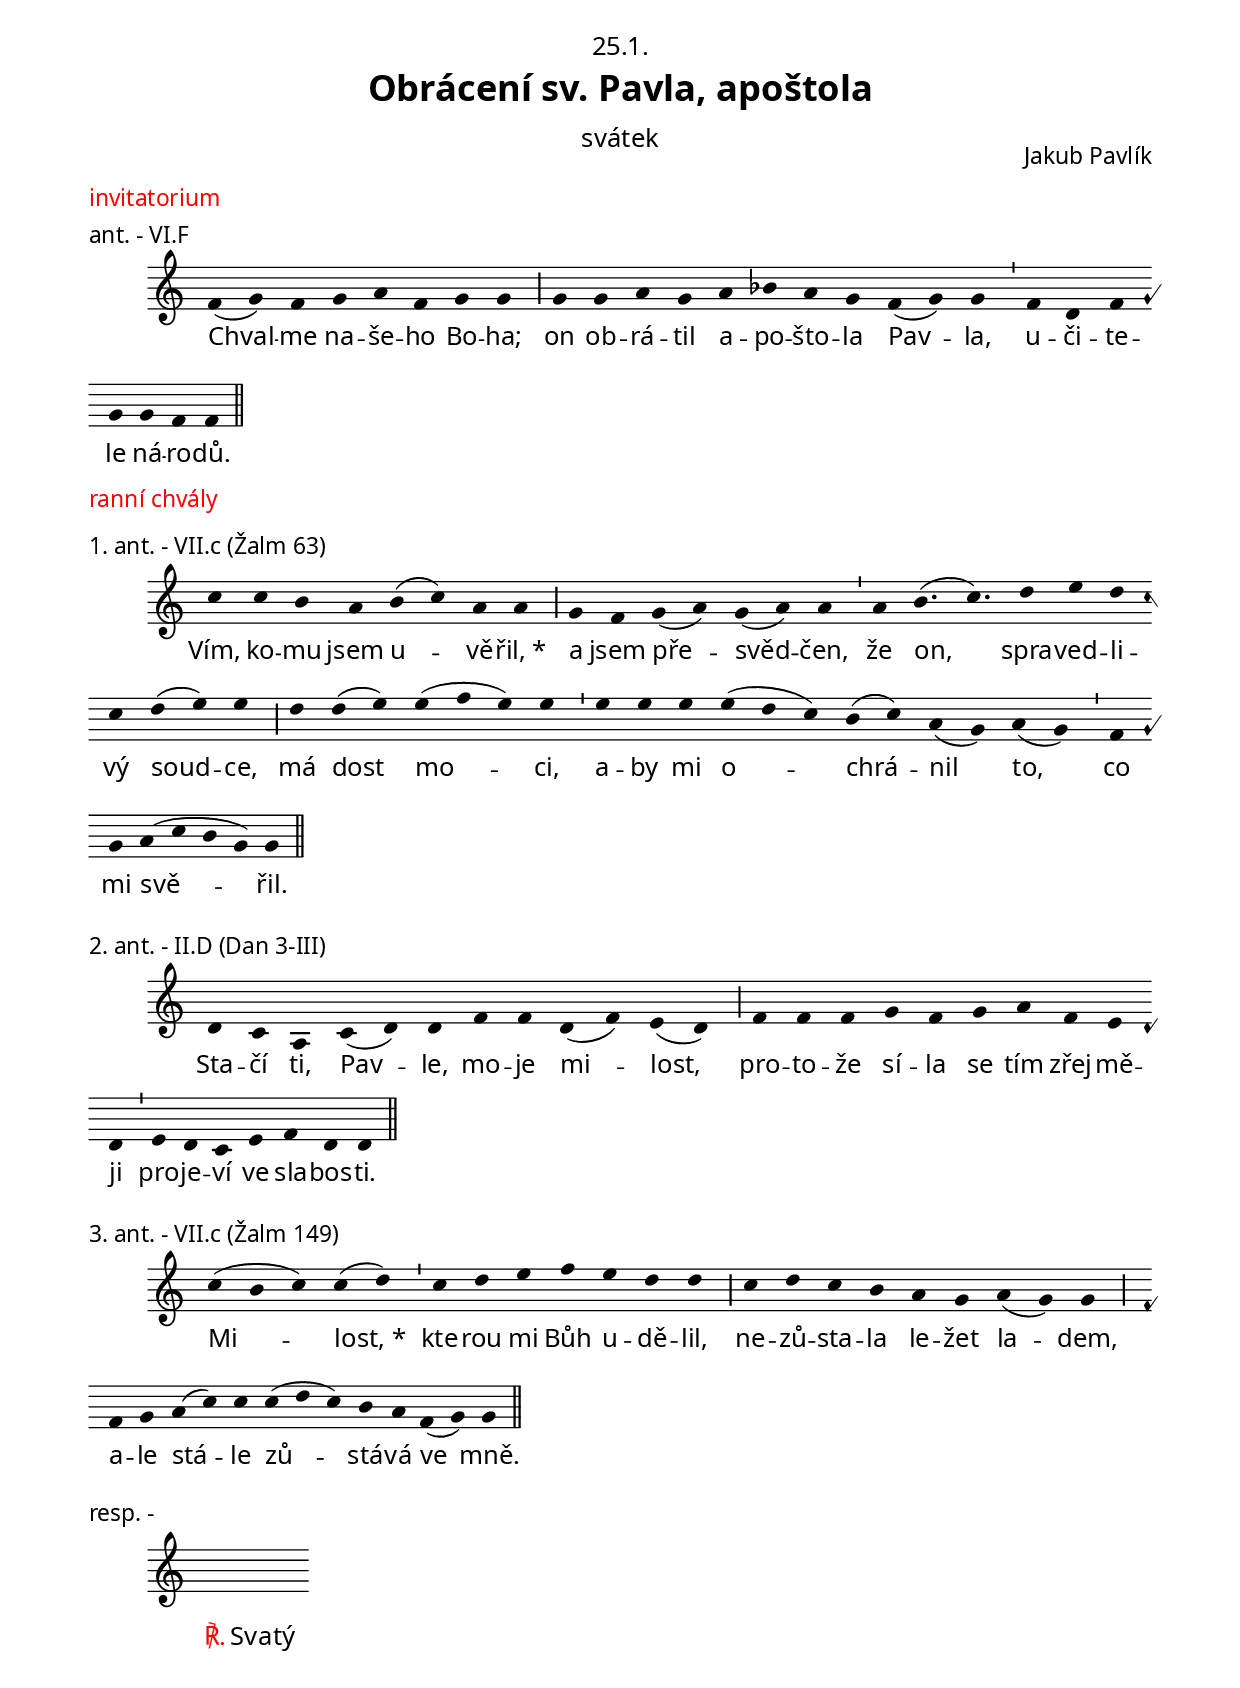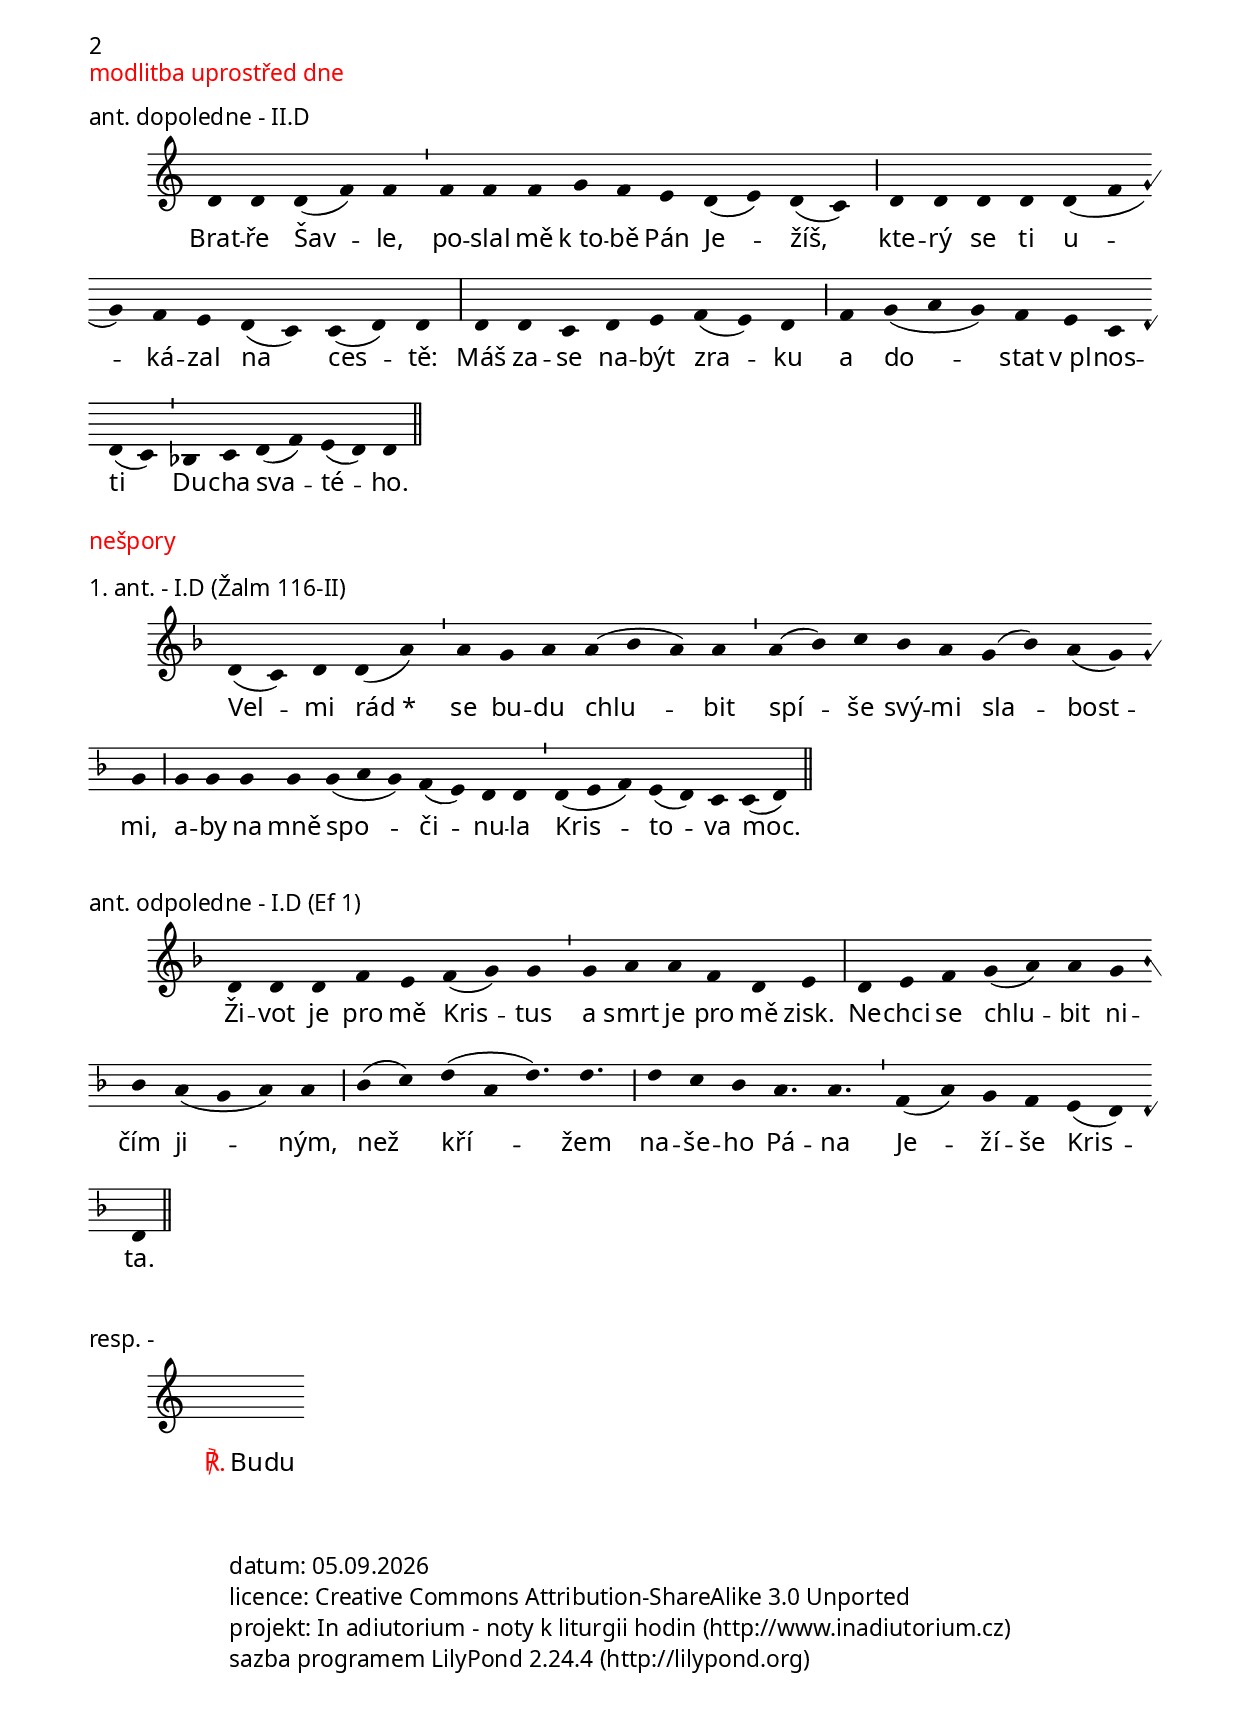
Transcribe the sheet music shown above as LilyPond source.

\version "2.16.0"

\include "../spolecne.ly"
\include "../dilyresponsorii.ly"

\header {
  title = \markup\titleSvatek
            "Obrácení sv. Pavla, apoštola"
            svátek
            25.1.
  composer = "Jakub Pavlík"
}

\markup {\nadpisHodinka {"invitatorium"}}

\score {
  \relative c' {
    \choralniRezim
    f4( g) f g a f g g \barMaior
    g g a g a bes a g f( g) g \barMin
    f d f g g f f \barFinalis
  }
  \addlyrics {
    Chval -- me na -- še -- ho Bo -- ha;
    on ob -- rá -- til a -- po -- što -- la Pav -- la,
    u -- či -- te -- le ná -- ro -- dů.
  }
  \header {
    quid = "ant."
    modus = "VI"
    differentia = "F" 
    psalmus = ""
    id = ""
    piece = \markup {\sestavTitulekBezZalmu}
  }
}

\markup {\nadpisHodinka {"ranní chvály"}}

\score {
  \relative c'' {
    \choralniRezim
    c4 c b a b( c) a a \barMaior
    g f g( a) g( a) a \barMin a b4.( c) d4 e d c d( e) e \barMaior
    d d( e) e( f e) e \barMin
    e e e e( d c) b( c) a( g) a( g) \barMin f g a( c b g) g \barFinalis
  }
  \addlyrics {
    Vím, ko -- mu jsem u -- vě -- řil,_*
    a jsem pře -- svěd -- čen, že on, spra -- ved -- li -- vý soud -- ce,
    má dost mo -- ci,
    a -- by mi o -- chrá -- nil to, co mi svě -- řil.
  }
  \header {
    quid = "1. ant."
    modus = "VII"
    differentia = "c" 
    psalmus = "Žalm 63"
    fial = "fial://sanktoral/0629petraapavla.ly#rch-a1"
    id = ""
    piece = \markup {\sestavTitulek}
  }
}

\score {
  \relative c' {
    \choralniRezim
    d4 c a c( d) d f f d( f) e( d) \barMaior
    f f f g f g a f e d \barMin 
    e d c e f d d \barFinalis
  }
  \addlyrics {
    Sta -- čí ti, Pav -- le, mo -- je mi -- lost,
    pro -- to -- že sí -- la se tím zřej -- mě -- ji
    pro -- je -- ví ve sla -- bos -- ti.
  }
  \header {
    quid = "2. ant."
    modus = "II"
    differentia = "D" 
    psalmus = "Dan 3-III"
    id = ""
    piece = \markup {\sestavTitulek}
  }
}

\score {
  \relative c'' {
    \choralniRezim
    c4( b c) c( d) \barMin c d e f e d d \barMaior
    c d c b a g a( g) g \barMaior
    f g a( c) c c( d c) b a f( g) g \barFinalis
  }
  \addlyrics {
    Mi -- lost,_* kte -- rou mi Bůh u -- dě -- lil,
    ne -- zů -- sta -- la le -- žet la -- dem,
    a -- le stá -- le zů -- stá -- vá ve mně.
  }
  \header {
    quid = "3. ant."
    modus = "VII"
    differentia = "c" 
    psalmus = "Žalm 149"
    fial = "fial://sanktoral/0629petraapavla.ly#rch-a2"
    id = "rch-a2"
    piece = \markup {\sestavTitulek}
  }
}

\score {
  \relative c' {
    \choralniRezim
    
    % R
    \neviditelna a
    
    % V
    \neviditelna a
    
    % R
    \neviditelna a
    
    % Slava
  }
  \addlyrics {
    \Response Sva -- tý a -- po -- što -- le Pav -- le,_*
    Pán si tě vy -- vo -- lil.
    \Verse Byls pos -- lán hlá -- sat e -- van -- ge -- li -- um me -- zi po -- ha -- ny._*
    \Response Pán si tě vy -- vo -- lil.
    \textRespDoxologie
  }
  \header {
    quid = "resp."
    modus = ""
    id = ""
    piece = \markup {\sestavTitulekResp}
  }
}

\score {
  \relative c' {
    \choralniRezim
    
  }
  \addlyrics {
    Ra -- duj -- me se z_ob -- rá -- ce -- ní sva -- té -- ho Pav -- la,
    ne -- boť Pán ho po -- vo -- lal,
    a -- by se z_pro -- ná -- sle -- do -- va -- te -- le
    stal je -- ho a -- po -- što -- lem.
  }
  \header {
    quid = "ant."
    modus = ""
    differentia = "" 
    psalmus = ""
    id = ""
    piece = \markup {\sestavTitulekBezZalmu}
  }
}

\markup {\nadpisHodinka {"modlitba uprostřed dne"}}

\score {
  \relative c' {
    \choralniRezim
    d4 d d( f) f \barMin
    f f f g f e d( e) d( c) \barMaior
    d d d d d( f g) f e d( c) c( d) d \barMax
    d d c d e f( e) d \barMaior
    f g( a g) f e c d( c) \barMin bes c d( f) e( d) d \barFinalis
  }
  \addlyrics {
    Brat -- ře Šav -- le,
    po -- slal mě k_to -- bě Pán Je -- žíš,
    kte -- rý se ti u -- ká -- zal na ces -- tě:
    Máš za -- se na -- být zra -- ku 
    a do -- stat v_pl -- nos -- ti Du -- cha sva -- té -- ho.
  }
  \header {
    quid = "ant. dopoledne"
    modus = "II"
    differentia = "D" 
    psalmus = ""
    id = ""
    piece = \markup {\sestavTitulekBezZalmu}
  }
}

\score {
  \relative c' {
    \choralniRezim
    
  }
  \addlyrics {
    Když se Ša -- vel blí -- žil k_Da -- maš -- ku,
    by -- lo ko -- lem po -- led -- ne;
    a tu ho náh -- le z_ne -- be za -- li -- lo o -- sl -- ni -- vé svět -- lo.
  }
  \header {
    quid = "ant. v poledne"
    modus = ""
    differentia = "" 
    psalmus = ""
    id = ""
    piece = \markup {\sestavTitulekBezZalmu}
  }
}

\score {
  \relative c' {
    \choralniRezim
    
  }
  \addlyrics {
    Pán ře -- kl Šav -- lo -- vi:
    Já jsem Je -- žíš Na -- za -- ret -- ský,
    kte -- ré -- ho ty pro -- ná -- sle -- du -- ješ.
  }
  \header {
    quid = "ant. odpoledne"
    modus = ""
    differentia = "" 
    psalmus = ""
    id = ""
    piece = \markup {\sestavTitulekBezZalmu}
  }
}

\markup {\nadpisHodinka {"nešpory"}}

\score {
  \relative c' {
    \choralniRezim
    \key f \major
    d4( c) d d( a') \barMin a g a a( bes a) a \barMin a( bes) c bes a g( bes) a( g) g \barMaior
    g g g g g( a g) f( e) d d \barMin d( e f) e( d) c c( d) \barFinalis 
  }
  \addlyrics {
    Vel -- mi rád_* se bu -- du chlu -- bit spí -- še svý -- mi sla -- bost -- mi,
    a -- by na mně spo -- či -- nu -- la Kris -- to -- va moc.
  }
  \header {
    quid = "1. ant."
    modus = "I"
    differentia = "D" 
    psalmus = "Žalm 116-II"
    fial = "fial://sanktoral/0629petraapavla.ly#2ne-a2"
    id = ""
    piece = \markup {\sestavTitulek}
  }
}

\score {
  \relative c' {
    \choralniRezim
    
  }
  \addlyrics {
    Já jsem za -- sa -- dil,
    A -- pol -- los za -- lil,
    a -- le Bůh dá -- vá vzrůst.
  }
  \header {
    quid = "2. ant."
    modus = ""
    differentia = "" 
    psalmus = "Žalm 126"
    id = ""
    piece = \markup {\sestavTitulek}
  }
}

\score {
  \relative c' {
    \choralniRezim
    \key f \major
    d4 d d f e f( g) g \barMin
    g a a f d e \barMax
    
    d e f g( a) a g bes a( g a) a \barMaior
    bes( c) d( a d4.) d \barMaior
    d4 c bes a4. a \barMin f4( a) g f e( d) d \barFinalis
  }
  \addlyrics {
    Ži -- vot je pro mě Kris -- tus
    a smrt je pro mě zisk.
    
    Ne -- chci se chlu -- bit ni -- čím ji -- ným,
    než kří -- žem 
    na -- še -- ho Pá -- na Je -- ží -- še Kris -- ta.
  }
  \header {
    quid = "ant. odpoledne"
    modus = "I"
    differentia = "D" 
    psalmus = "Ef 1"
    fial = "fial://pust_svatytyden.ly#odpo"
    id = ""
    piece = \markup {\sestavTitulek}
  }
}

\score {
  \relative c' {
    \choralniRezim
    
    % R
    \neviditelna a
    
    % V
    \neviditelna a
    
    % R
    \neviditelna a
    
    % Slava
  }
  \addlyrics {
    \Response Bu -- du tě chvá -- lit ce -- lým svým srd -- cem,
    Pa -- ne, můj Bo -- že,_*
    bu -- du vy -- zná -- vat tvé jmé -- no me -- zi po -- ha -- ny.
    \Verse Ve -- li -- ká by -- la ke mně tvá lás -- ka._*
    \Response Bu -- du vy -- zná -- vat tvé jmé -- no me -- zi po -- ha -- ny.
    \textRespDoxologie
  }
  \header {
    quid = "resp."
    modus = ""
    id = ""
    piece = \markup {\sestavTitulekResp}
  }
}

\score {
  \relative c' {
    \choralniRezim
    
  }
  \addlyrics {
    Sva -- tý a -- po -- što -- le Pav -- le,
    hla -- sa -- te -- li prav -- dy a u -- či -- te -- li ná -- ro -- dů,
    při -- mlou -- vej se za nás u Bo -- ha,
    ne -- boť on si tě vy -- vo -- lil.
  }
  \header {
    quid = "ant. k Magnificat"
    modus = ""
    differentia = "" 
    psalmus = ""
    id = ""
    piece = \markup {\sestavTitulekBezZalmu}
  }
}